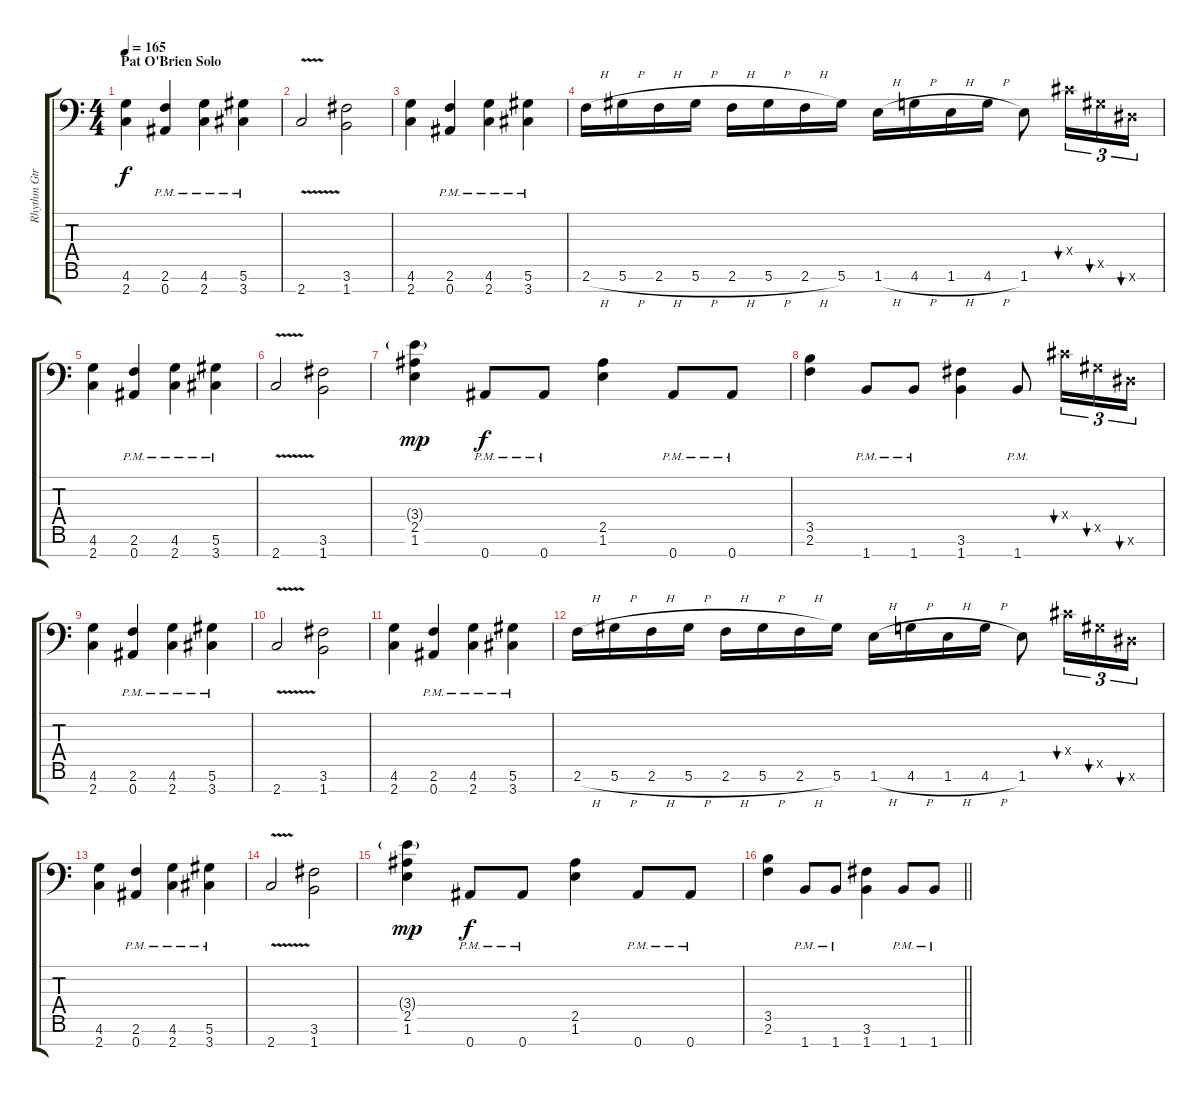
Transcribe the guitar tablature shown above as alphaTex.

\track ("Rhythm Gtr" "Rhythm Gtr") {instrument distortionguitar}
\staff {score tabs}
\tuning (Eb4 Bb3 Gb3 Db3 Ab2 Eb2 Bb1) {hide}
\ts (4 4)
\section ("" "Pat O'Brien Solo")
\tempo 165
\clef f4
\ks c
(4.6 2.7).4{dy f} (2.6{pm} 0.7{pm}).4 (4.6{pm} 2.7{pm}).4 (5.6{pm} 3.7{pm}).4 |
2.7{v}.2 (3.6 1.7).2 |
(4.6 2.7).4 (2.6{pm} 0.7{pm}).4 (4.6{pm} 2.7{pm}).4 (5.6{pm} 3.7{pm}).4 |
2.6{h}.16 5.6{h}.16 2.6{h}.16 5.6{h}.16 2.6{h}.16 5.6{h}.16 2.6{h}.16 5.6.16 1.6{h}.16 4.6{h}.16 1.6{h}.16 4.6{h}.16 1.6.8 0.4{x}.16{tu (3 2) bu 480} 0.5{x}.16{tu (3 2) bu 480} 0.6{x}.16{tu (3 2) bu 480} |
(4.6 2.7).4 (2.6{pm} 0.7{pm}).4 (4.6{pm} 2.7{pm}).4 (5.6{pm} 3.7{pm}).4 |
2.7{v}.2 (3.6 1.7).2 |
(3.4{g} 2.5 1.6).4{dy mp} 0.7{pm}.8{dy f} 0.7{pm}.8 (2.5 1.6).4 0.7{pm}.8 0.7{pm}.8 |
(3.5 2.6).4 1.7{pm}.8 1.7{pm}.8 (3.6 1.7).4 1.7{pm}.8 0.4{x}.16{tu (3 2) bu 480} 0.5{x}.16{tu (3 2) bu 480} 0.6{x}.16{tu (3 2) bu 480} |
(4.6 2.7).4 (2.6{pm} 0.7{pm}).4 (4.6{pm} 2.7{pm}).4 (5.6{pm} 3.7{pm}).4 |
2.7{v}.2 (3.6 1.7).2 |
(4.6 2.7).4 (2.6{pm} 0.7{pm}).4 (4.6{pm} 2.7{pm}).4 (5.6{pm} 3.7{pm}).4 |
2.6{h}.16 5.6{h}.16 2.6{h}.16 5.6{h}.16 2.6{h}.16 5.6{h}.16 2.6{h}.16 5.6.16 1.6{h}.16 4.6{h}.16 1.6{h}.16 4.6{h}.16 1.6.8 0.4{x}.16{tu (3 2) bu 480} 0.5{x}.16{tu (3 2) bu 480} 0.6{x}.16{tu (3 2) bu 480} |
(4.6 2.7).4 (2.6{pm} 0.7{pm}).4 (4.6{pm} 2.7{pm}).4 (5.6{pm} 3.7{pm}).4 |
2.7{v}.2 (3.6 1.7).2 |
(3.4{g} 2.5 1.6).4{dy mp} 0.7{pm}.8{dy f} 0.7{pm}.8 (2.5 1.6).4 0.7{pm}.8 0.7{pm}.8 |
\barLineRight lightlight
(3.5 2.6).4 1.7{pm}.8 1.7{pm}.8 (3.6 1.7).4 1.7{pm}.8 1.7{pm}.8
